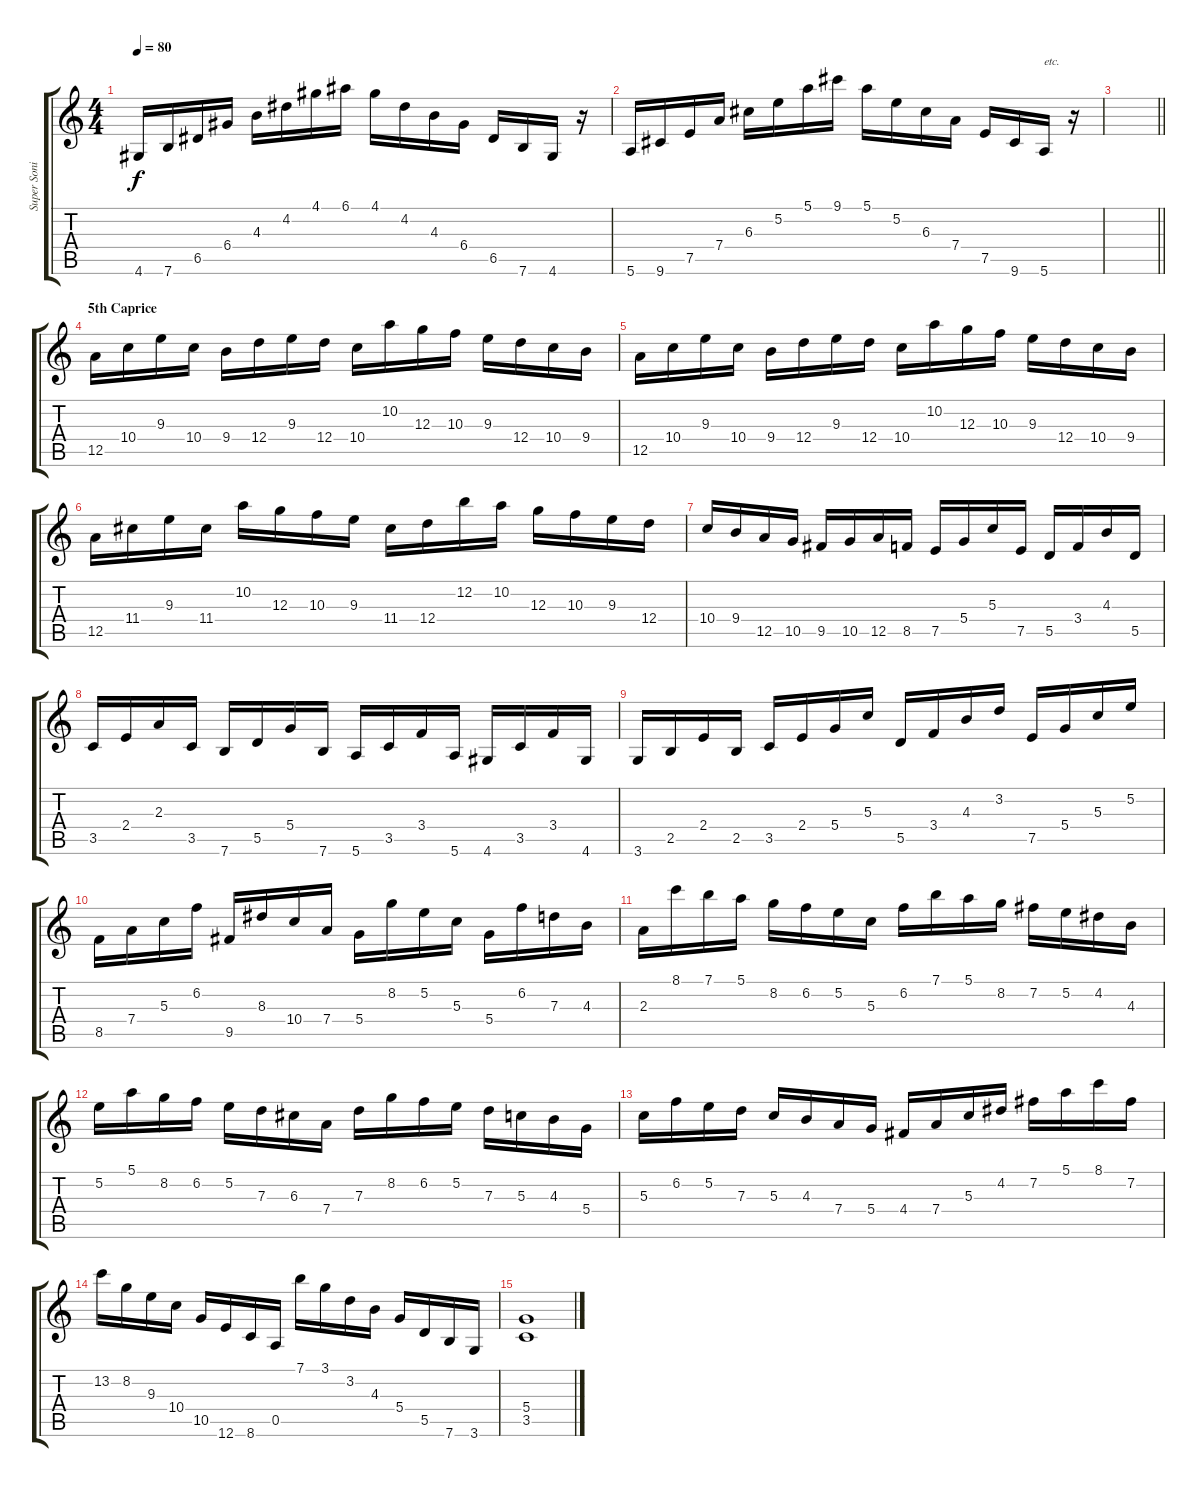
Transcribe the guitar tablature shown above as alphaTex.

\track ("Super Sonic Symphony" "Super Soni") {instrument acousticguitarnylon}
\staff {score tabs}
\tuning (E4 B3 G3 D3 A2 E2) {hide}
\ts (4 4)
\tempo 80
\clef g2
\ks c
4.6.16{dy f} 7.6.16 6.5.16 6.4.16 4.3.16 4.2.16 4.1.16 6.1.16 4.1.16 4.2.16 4.3.16 6.4.16 6.5.16 7.6.16 4.6.16 r.16 |
5.6.16 9.6.16 7.5.16 7.4.16 6.3.16 5.2.16 5.1.16 9.1.16 5.1.16 5.2.16 6.3.16 7.4.16 7.5.16 9.6.16 5.6.16{txt "etc."} r.16 |
\barLineRight lightlight
|
\section ("" "5th Caprice")
12.5.16 10.4.16 9.3.16 10.4.16 9.4.16 12.4.16 9.3.16 12.4.16 10.4.16 10.2.16 12.3.16 10.3.16 9.3.16 12.4.16 10.4.16 9.4.16 |
12.5.16 10.4.16 9.3.16 10.4.16 9.4.16 12.4.16 9.3.16 12.4.16 10.4.16 10.2.16 12.3.16 10.3.16 9.3.16 12.4.16 10.4.16 9.4.16 |
12.5.16 11.4.16 9.3.16 11.4.16 10.2.16 12.3.16 10.3.16 9.3.16 11.4.16 12.4.16 12.2.16 10.2.16 12.3.16 10.3.16 9.3.16 12.4.16 |
10.4.16 9.4.16 12.5.16 10.5.16 9.5.16 10.5.16 12.5.16 8.5.16 7.5.16 5.4.16 5.3.16 7.5.16 5.5.16 3.4.16 4.3.16 5.5.16 |
3.5.16 2.4.16 2.3.16 3.5.16 7.6.16 5.5.16 5.4.16 7.6.16 5.6.16 3.5.16 3.4.16 5.6.16 4.6.16 3.5.16 3.4.16 4.6.16 |
3.6.16 2.5.16 2.4.16 2.5.16 3.5.16 2.4.16 5.4.16 5.3.16 5.5.16 3.4.16 4.3.16 3.2.16 7.5.16 5.4.16 5.3.16 5.2.16 |
8.5.16 7.4.16 5.3.16 6.2.16 9.5.16 8.3.16 10.4.16 7.4.16 5.4.16 8.2.16 5.2.16 5.3.16 5.4.16 6.2.16 7.3.16 4.3.16 |
2.3.16 8.1.16 7.1.16 5.1.16 8.2.16 6.2.16 5.2.16 5.3.16 6.2.16 7.1.16 5.1.16 8.2.16 7.2.16 5.2.16 4.2.16 4.3.16 |
5.2.16 5.1.16 8.2.16 6.2.16 5.2.16 7.3.16 6.3.16 7.4.16 7.3.16 8.2.16 6.2.16 5.2.16 7.3.16 5.3.16 4.3.16 5.4.16 |
5.3.16 6.2.16 5.2.16 7.3.16 5.3.16 4.3.16 7.4.16 5.4.16 4.4.16 7.4.16 5.3.16 4.2.16 7.2.16 5.1.16 8.1.16 7.2.16 |
13.2.16 8.2.16 9.3.16 10.4.16 10.5.16 12.6.16 8.6.16 0.5.16 7.1.16 3.1.16 3.2.16 4.3.16 5.4.16 5.5.16 7.6.16 3.6.16 |
(5.4 3.5).1
